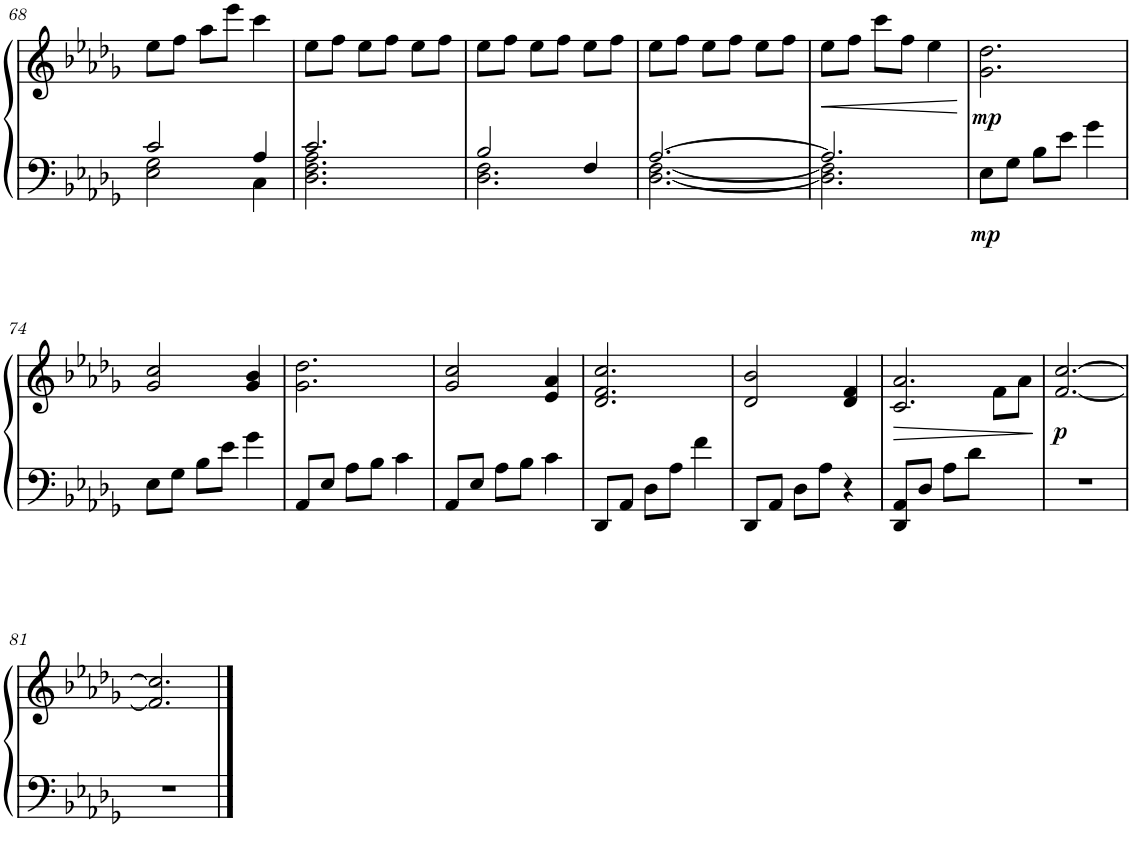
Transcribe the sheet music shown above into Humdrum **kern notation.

**kern	**kern	**dynam
*part1	*part1	*part1
*staff2	*staff1	*staff1/2
*I"Piano	*	*
*I'Pno.	*	*
!!LO:PB:g=z
*clefF4	*clefG2	*
*k[b-e-a-d-g-]	*k[b-e-a-d-g-]	*
*M3/4	*M3/4	*
=68	=68	=68
*^	*	*
2c/	2E-\ 2G-\	8ee-\L	.
.	.	8ff\J	.
.	.	8aa-\L	.
.	.	8eee-\J	.
4A-/	4C\	4ccc\	.
=69	=69	=69	=69
2.c/	2.D-\ 2.F\ 2.A-\	8ee-\L	.
.	.	8ff\J	.
.	.	8ee-\L	.
.	.	8ff\J	.
.	.	8ee-\L	.
.	.	8ff\J	.
=70	=70	=70	=70
2B-/	2.D-\ 2.F\	8ee-\L	.
.	.	8ff\J	.
.	.	8ee-\L	.
.	.	8ff\J	.
4F/	.	8ee-\L	.
.	.	8ff\J	.
=71	=71	=71	=71
[2.A-/	[2.D-\ [2.F\	8ee-\L	.
.	.	8ff\J	.
.	.	8ee-\L	.
.	.	8ff\J	.
.	.	8ee-\L	.
.	.	8ff\J	.
=72	=72	=72	=72
!	!	!	!LO:HP:b
2.A-/]	2.D-\] 2.F\]	8ee-\L	<
.	.	8ff\J	.
.	.	8ccc\L	.
.	.	8ff\J	.
.	.	4ee-\	.
*v	*v	*	*
=73	=73	=73
!	!	!LO:DY:b=2
!	!	!LO:DY:n=1:b
8E-\L	2.g-\ 2.dd-\	mp mp
8G-\J	.	.
8B-\L	.	.
8e-\J	.	.
4g-\	.	.
!!LO:LB:g=z
=74	=74	=74
8E-\L	2g-/ 2cc/	.
8G-\J	.	.
8B-\L	.	.
8e-\J	.	.
4g-\	4g-/ 4b-/	.
=75	=75	=75
8AA-/L	2.g-\ 2.dd-\	.
8E-/J	.	.
8A-\L	.	.
8B-\J	.	.
4c\	.	.
=76	=76	=76
8AA-/L	2g-/ 2cc/	.
8E-/J	.	.
8A-\L	.	.
8B-\J	.	.
4c\	4e-/ 4a-/	.
=77	=77	=77
8DD-/L	2.d-/ 2.f/ 2.cc/	.
8AA-/J	.	.
8D-\L	.	.
8A-\J	.	.
4f\	.	.
=78	=78	=78
8DD-/L	2d-/ 2b-/	.
8AA-/J	.	.
8D-\L	.	.
8A-\J	.	.
4r	4d-/ 4f/	.
=79	=79	=79
*	*^	*
8DD-/ 8AA-/L	2.c/ 2.a-/	2ryy	.
8D-/J	.	.	.
8A-\L	.	.	.
8d-\J	.	.	.
4ryy	.	8f\L	.
.	.	8a-\J	.
*	*v	*v	*
.	.	[
=80	=80	=80
!	!	!LO:DY:b
2.r	[2.f/ [2.cc/	p
!!LO:LB:g=z
=81	=81	=81
2.r	2.f/] 2.cc/]	.
==	==	==
*-	*-	*-
